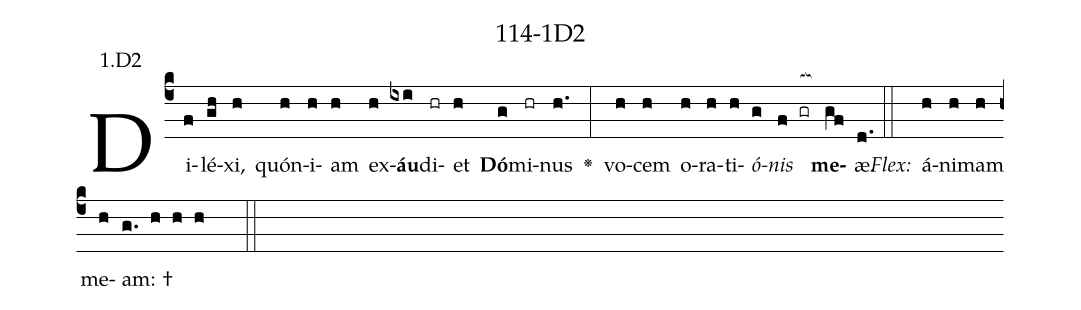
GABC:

name: 114-1D2;
annotation: 1.D2;
%%
(c4)Di(f)lé(gh)xi,(h) quón(h)i(h)am(h) ex(h)<b>áu</b>(ixi)di(hr)et(h) <b>Dó</b>(g)mi(hr)nus(h.) <v>\greheightstar</v>(:) vo(h)cem(h) o(h)ra(h)ti(h)<i>ó</i>(g)<i>nis</i>(f gr[ocb:1{]) <b>me</b>(gf[ocb:0}])æ.(d.) (::)
<i>Flex:</i>()  á(h)ni(h)mam(h) me(h)am: †(g. h h h  ::)

%E(h) u(h) o(g) u(f) a(gf) e.(d.) (::)
